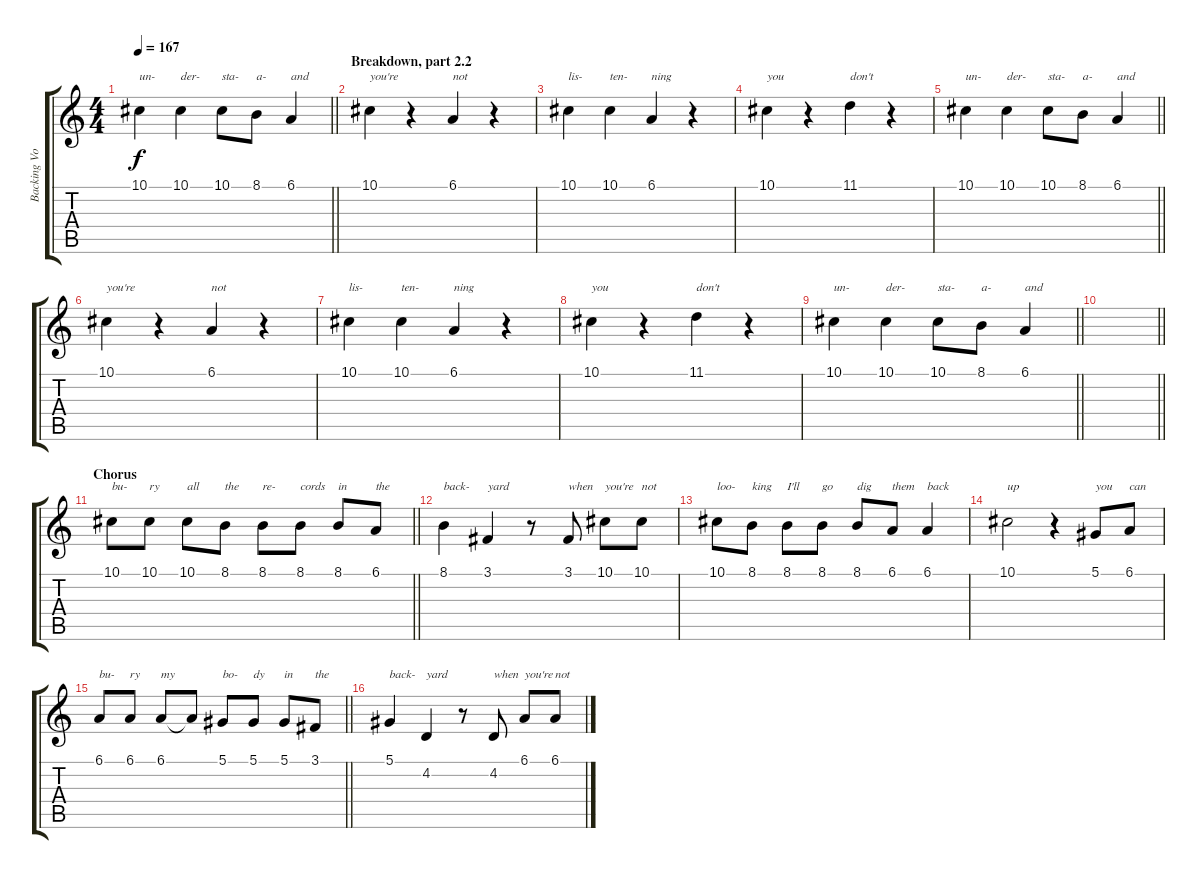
\track ("Backing Vocals [R]" "Backing Vo") {instrument altosax}
\staff {score tabs}
\tuning (Eb4 Bb3 Gb3 Db3 Ab2 Db2) {hide}
\ts (4 4)
\tempo 167
\clef g2
\barLineRight lightlight
\ks c
10.1.4{txt "un-" dy f} 10.1.4{txt "der-"} 10.1.8{txt "sta-"} 8.1.8{txt "a-"} 6.1.4{txt "and"} |
\section ("" "Breakdown, part 2.2")
10.1.4{txt "you're"} r.4 6.1.4{txt "not"} r.4 |
10.1.4{txt "lis-"} 10.1.4{txt "ten-"} 6.1.4{txt "ning"} r.4 |
10.1.4{txt "you"} r.4 11.1.4{txt "don't"} r.4 |
\barLineRight lightlight
10.1.4{txt "un-"} 10.1.4{txt "der-"} 10.1.8{txt "sta-"} 8.1.8{txt "a-"} 6.1.4{txt "and"} |
10.1.4{txt "you're"} r.4 6.1.4{txt "not"} r.4 |
10.1.4{txt "lis-"} 10.1.4{txt "ten-"} 6.1.4{txt "ning"} r.4 |
10.1.4{txt "you"} r.4 11.1.4{txt "don't"} r.4 |
\barLineRight lightlight
10.1.4{txt "un-"} 10.1.4{txt "der-"} 10.1.8{txt "sta-"} 8.1.8{txt "a-"} 6.1.4{txt "and"} |
\barLineRight lightlight
|
\section ("" "Chorus")
\barLineRight lightlight
10.1.8{txt "bu-"} 10.1.8{txt "ry"} 10.1.8{txt "all"} 8.1.8{txt "the"} 8.1.8{txt "re-"} 8.1.8{txt "cords"} 8.1.8{txt "in"} 6.1.8{txt "the"} |
8.1.4{txt "back-"} 3.1.4{txt "yard"} r.8 3.1.8{txt "when"} 10.1.8{txt "you're"} 10.1.8{txt "not"} |
10.1.8{txt "loo-"} 8.1.8{txt "king"} 8.1.8{txt "I'll"} 8.1.8{txt "go"} 8.1.8{txt "dig"} 6.1.8{txt "them"} 6.1.4{txt "back"} |
10.1.2{txt "up"} r.4 5.1.8{txt "you"} 6.1.8{txt "can"} |
\barLineRight lightlight
6.1.8{txt "bu-"} 6.1.8{txt "ry"} 6.1.8{txt "my"} 6.1{t}.8 5.1.8{txt "bo-"} 5.1.8{txt "dy"} 5.1.8{txt "in"} 3.1.8{txt "the"} |
5.1.4{txt "back-"} 4.2.4{txt "yard"} r.8 4.2.8{txt "when"} 6.1.8{txt "you're"} 6.1.8{txt "not"}
